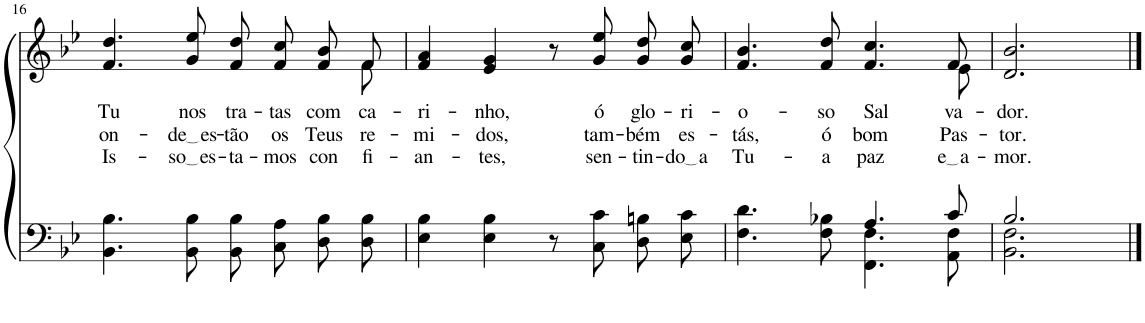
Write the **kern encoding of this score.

**kern	**kern	**text	**text	**text
*part2	*part1	*part1	*part1	*part1
*staff2	*staff1	*staff1	*staff1	*staff1
*I"Parte III e IV	*I"Parte I e II	*	*	*
!!LO:PB:g=z
*clefF4	*clefG2	*	*	*
*Trd1c2	*Trd1c2	*	*	*
*k[b-e-]	*k[b-e-]	*	*	*
*M4/4	*M4/4	*	*	*
=16	=16	=16	=16	=16
!	!	!LO:LY:b	!LO:LY:b	!LO:LY:b
*	*^	*	*	*
4.BB-\ 4.B-\	4.f/ 4.dd/	2..ryy	Tu	on-	Is-
!	!	!	!LO:LY:b	!LO:LY:b	!LO:LY:b
8BB-\ 8B-\	8g/ 8ee-/	.	nos	de es	so es
!	!	!	!LO:LY:b	!LO:LY:b	!LO:LY:b
8BB-\ 8B-\L	8f/ 8dd/L	.	tra-	-tão	-ta-
!	!	!	!LO:LY:b	!LO:LY:b	!LO:LY:b
8C\ 8A\J	8f/ 8cc/J	.	-tas	os	-mos
!	!	!	!LO:LY:b	!LO:LY:b	!LO:LY:b
8D\ 8B-\L	8f/ 8b-/L	.	com	Teus	con-
!	!	!	!LO:LY:b	!LO:LY:b	!LO:LY:b
8D\ 8B-\J	8f/J	8f\	ca-	re-	-fi-
=17	=17	=17	=17	=17	=17
!	!	!	!LO:LY:b	!LO:LY:b	!LO:LY:b
*	*v	*v	*	*	*
4E-\ 4B-\	4f/ 4a/	-ri-	-mi-	-an-
!	!	!LO:LY:b	!LO:LY:b	!LO:LY:b
4E-\ 4B-\	4e-/ 4g/	-nho,	-dos,	-tes,
8r	8r	.	.	.
!	!	!LO:LY:b	!LO:LY:b	!LO:LY:b
8C\ 8c\	8g/ 8ee-/	ó	tam-	sen-
!	!	!LO:LY:b	!LO:LY:b	!LO:LY:b
8D\ 8Bn\L	8g/ 8dd/L	glo-	-bém	-tin-
!	!	!LO:LY:b	!LO:LY:b	!LO:LY:b
8E-\ 8c\J	8g/ 8cc/J	-ri-	es-	do a
=18	=18	=18	=18	=18
*^	*	*	*	*
!	!	!	!LO:LY:b	!LO:LY:b	!LO:LY:b
*	*	*^	*	*	*
2ryy	4.F\ 4.d\	4.f/ 4.b-/	2..ryy	-o-	-tás,	Tu-
!	!	!	!	!LO:LY:b	!LO:LY:b	!LO:LY:b
.	8F\ 8B-X\	8f/ 8dd/	.	-so	ó	-a
!	!	!	!	!LO:LY:b	!LO:LY:b	!LO:LY:b
4.A/	4.FF\ 4.F\	4.f/ 4.cc/	.	Sal-	bom	paz
!	!	!	!	!	!	!LO:LY:b
!	!	!	!	!LO:LY:b	!LO:LY:b	!
8c/	8AA\ 8F\	8f/	8e-\	-va-	Pas-	e a
=19	=19	=19	=19	=19	=19	=19
!	!	!	!	!LO:LY:b	!LO:LY:b	!LO:LY:b
*	*	*v	*v	*	*	*
2.B-/	2.BB-\ 2.F\	2.d/ 2.b-/	-dor.	-tor.	-mor.
*v	*v	*	*	*	*
==	==	==	==	==
*-	*-	*-	*-	*-
